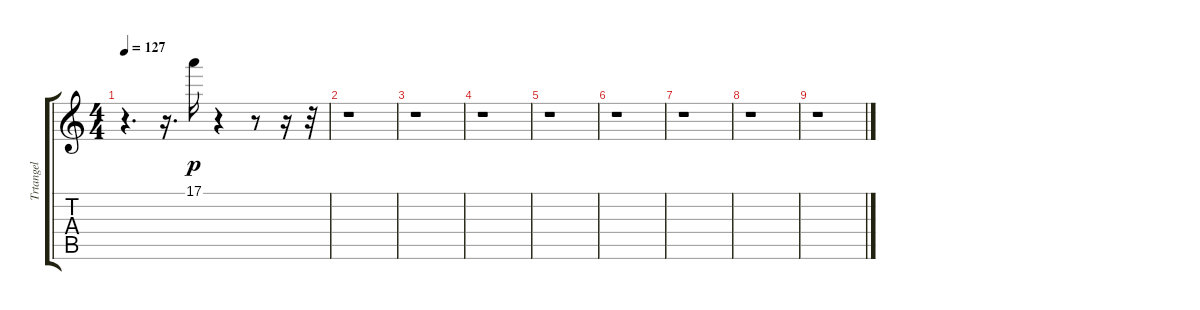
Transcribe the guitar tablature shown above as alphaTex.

\track ("Trtangel" "Trtangel") {instrument acousticguitarsteel}
\staff {score tabs}
\tuning (E4 B3 G3 D3 A2 E2) {hide}
\ts (4 4)
\tempo 127
\clef g2
\ks c
r.4{d dy p} r.16{d} 17.1.16 r.4 r.8 r.16 r.32 |
r.1 |
r.1 |
r.1 |
r.1 |
r.1 |
r.1 |
r.1 |
r.1
